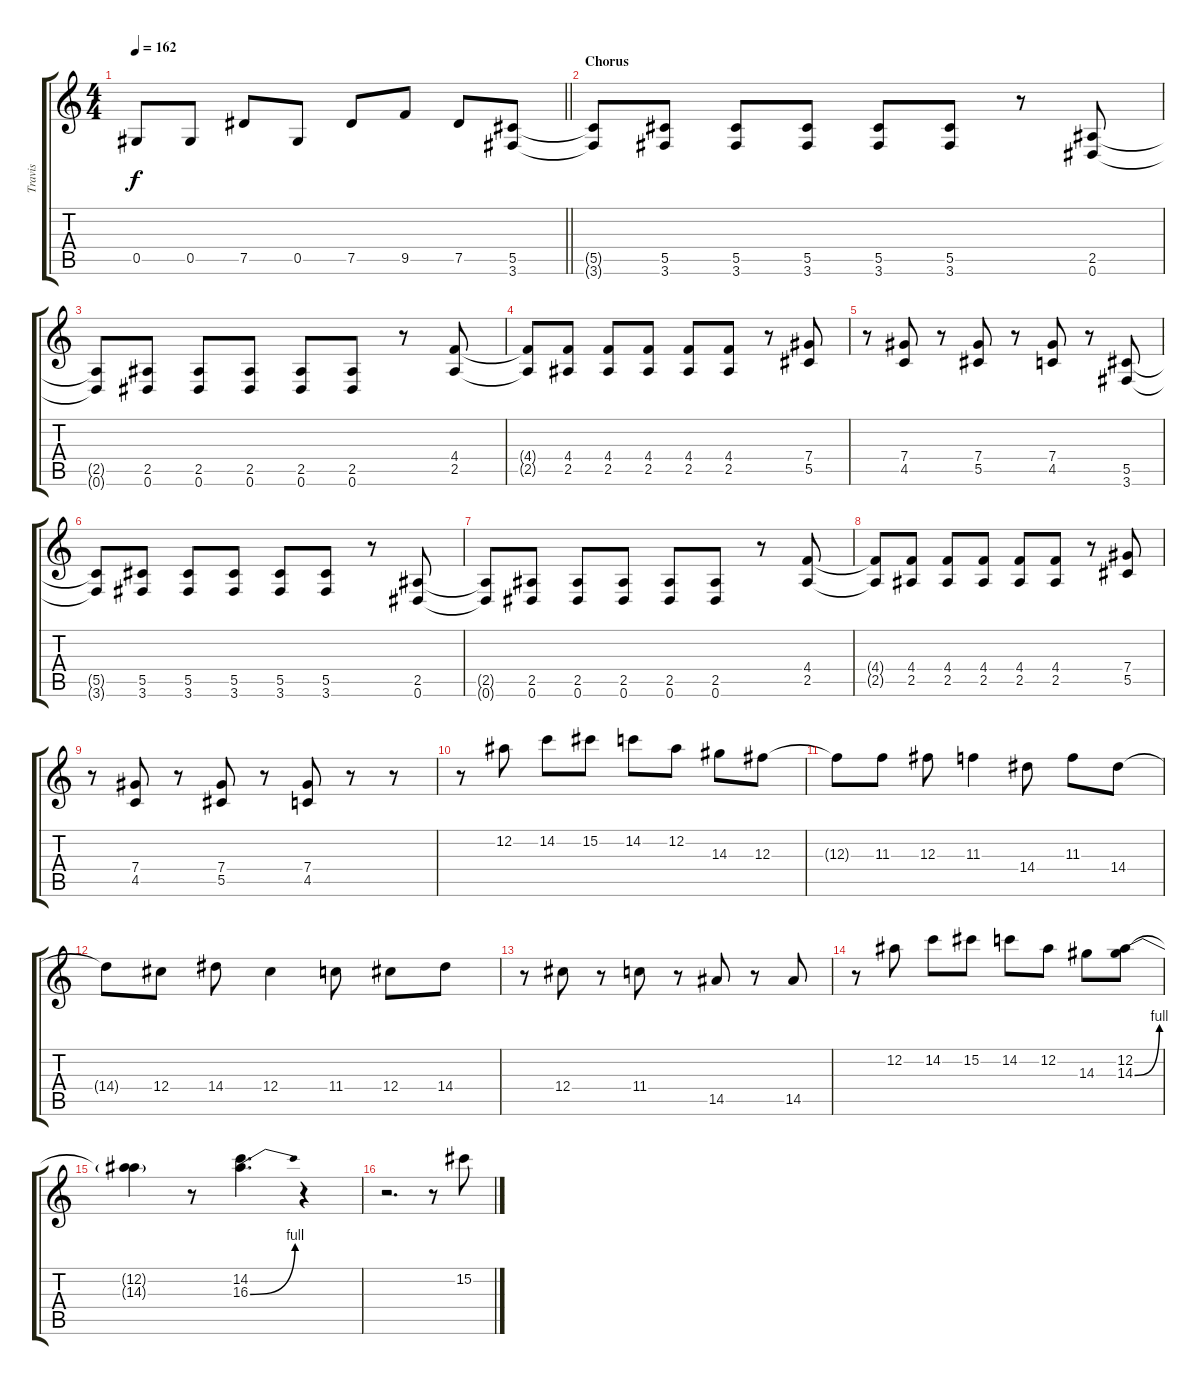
\track ("Travis" "Travis") {instrument overdrivenguitar}
\staff {score tabs}
\tuning (Eb4 Bb3 Gb3 Db3 Ab2 Eb2) {hide}
\ts (4 4)
\tempo 162
\clef g2
\barLineRight lightlight
\ks c
0.5.8{dy f} 0.5.8 7.5.8 0.5.8 7.5.8 9.5.8 7.5.8 (5.5 3.6).8 |
\section ("" "Chorus")
(5.5{t} 3.6{t}).8 (5.5 3.6).8 (5.5 3.6).8 (5.5 3.6).8 (5.5 3.6).8 (5.5 3.6).8 r.8 (2.5 0.6).8 |
(2.5{t} 0.6{t}).8 (2.5 0.6).8 (2.5 0.6).8 (2.5 0.6).8 (2.5 0.6).8 (2.5 0.6).8 r.8 (4.4 2.5).8 |
(4.4{t} 2.5{t}).8 (4.4 2.5).8 (4.4 2.5).8 (4.4 2.5).8 (4.4 2.5).8 (4.4 2.5).8 r.8 (7.4 5.5).8 |
r.8 (7.4 4.5).8 r.8 (7.4 5.5).8 r.8 (7.4 4.5).8 r.8 (5.5 3.6).8 |
(5.5{t} 3.6{t}).8 (5.5 3.6).8 (5.5 3.6).8 (5.5 3.6).8 (5.5 3.6).8 (5.5 3.6).8 r.8 (2.5 0.6).8 |
(2.5{t} 0.6{t}).8 (2.5 0.6).8 (2.5 0.6).8 (2.5 0.6).8 (2.5 0.6).8 (2.5 0.6).8 r.8 (4.4 2.5).8 |
(4.4{t} 2.5{t}).8 (4.4 2.5).8 (4.4 2.5).8 (4.4 2.5).8 (4.4 2.5).8 (4.4 2.5).8 r.8 (7.4 5.5).8 |
r.8 (7.4 4.5).8 r.8 (7.4 5.5).8 r.8 (7.4 4.5).8 r.8 r.8 |
r.8 12.2.8 14.2.8 15.2.8 14.2.8 12.2.8 14.3.8 12.3.8 |
12.3{t}.8 11.3.8 12.3.8 11.3.4 14.4.8 11.3.8 14.4.8 |
14.4{t}.8 12.4.8 14.4.8 12.4.4 11.4.8 12.4.8 14.4.8 |
r.8 12.4.8 r.8 11.4.8 r.8 14.5.8 r.8 14.5.8 |
r.8 12.2.8 14.2.8 15.2.8 14.2.8 12.2.8 14.3.8 (12.2 14.3{be (bend 0 0 60 4)}).8 |
(12.2{t} 14.3{t}).4 r.8 (14.2 16.3{be (bend 0 0 60 4)}).4{d} r.4 |
r.2{d} r.8 15.2.8
